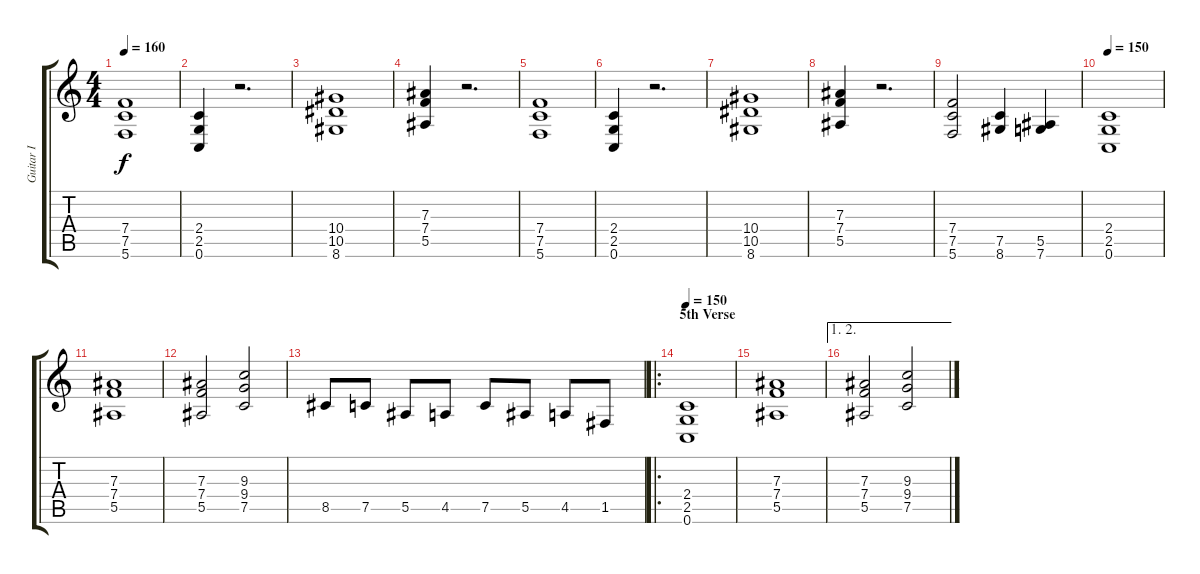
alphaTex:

\track ("Guitar I" "Guitar I") {instrument distortionguitar}
\staff {score tabs}
\tuning (C4 G3 Eb3 Bb2 F2 C2) {hide}
\ts (4 4)
\tempo 160
\clef g2
\ks c
(7.4 7.5 5.6).1{dy f} |
(2.4 2.5 0.6).4 r.2{d} |
(10.4 10.5 8.6).1 |
(7.3 7.4 5.5).4 r.2{d} |
(7.4 7.5 5.6).1 |
(2.4 2.5 0.6).4 r.2{d} |
(10.4 10.5 8.6).1 |
(7.3 7.4 5.5).4 r.2{d} |
(7.4 7.5 5.6).2 (7.5 8.6).4 (5.5 7.6).4 |
\tempo 150
(2.4 2.5 0.6).1 |
(7.3 7.4 5.5).1 |
(7.3 7.4 5.5).2 (9.3 9.4 7.5).2 |
8.5.8 7.5.8 5.5.8 4.5.8 7.5.8 5.5.8 4.5.8 1.5.8 |
\ro
\section ("" "5th Verse")
\tempo 150
(2.4 2.5 0.6).1 |
(7.3 7.4 5.5).1 |
\ae (1 2)
(7.3 7.4 5.5).2 (9.3 9.4 7.5).2
